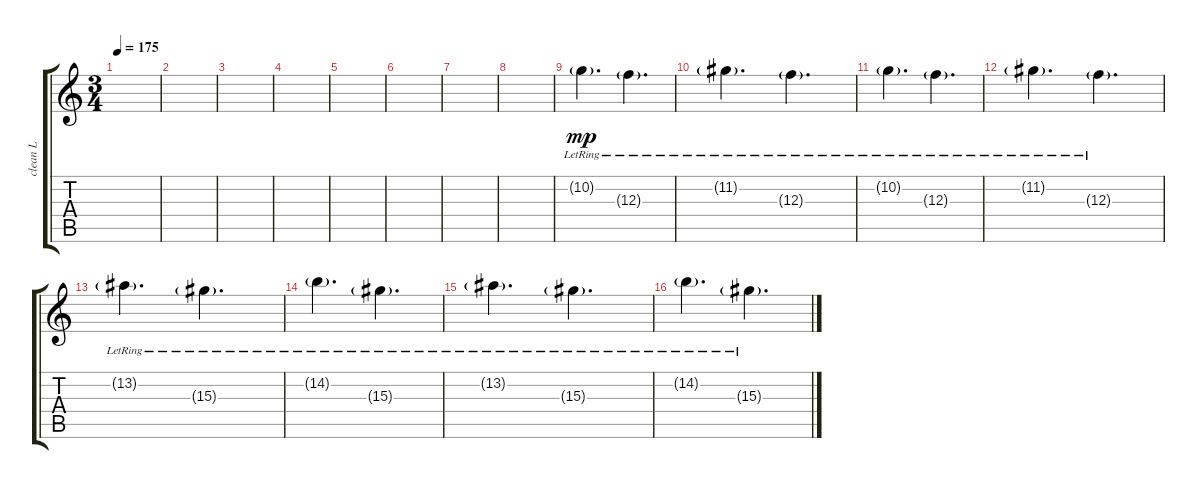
\track ("clean L" "clean L") {instrument electricguitarjazz}
\staff {score tabs}
\tuning (D4 A3 F3 C3 G2 C2) {hide}
\ts (3 4)
\tempo 175
\clef g2
\ks c
|
|
|
|
|
|
|
|
10.2{g lr}.4{d dy mp} 12.3{g lr}.4{d} |
11.2{g lr}.4{d} 12.3{g lr}.4{d} |
10.2{g lr}.4{d} 12.3{g lr}.4{d} |
11.2{g lr}.4{d} 12.3{g lr}.4{d} |
13.2{g lr}.4{d} 15.3{g lr}.4{d} |
14.2{g lr}.4{d} 15.3{g lr}.4{d} |
13.2{g lr}.4{d} 15.3{g lr}.4{d} |
14.2{g lr}.4{d} 15.3{g lr}.4{d}
